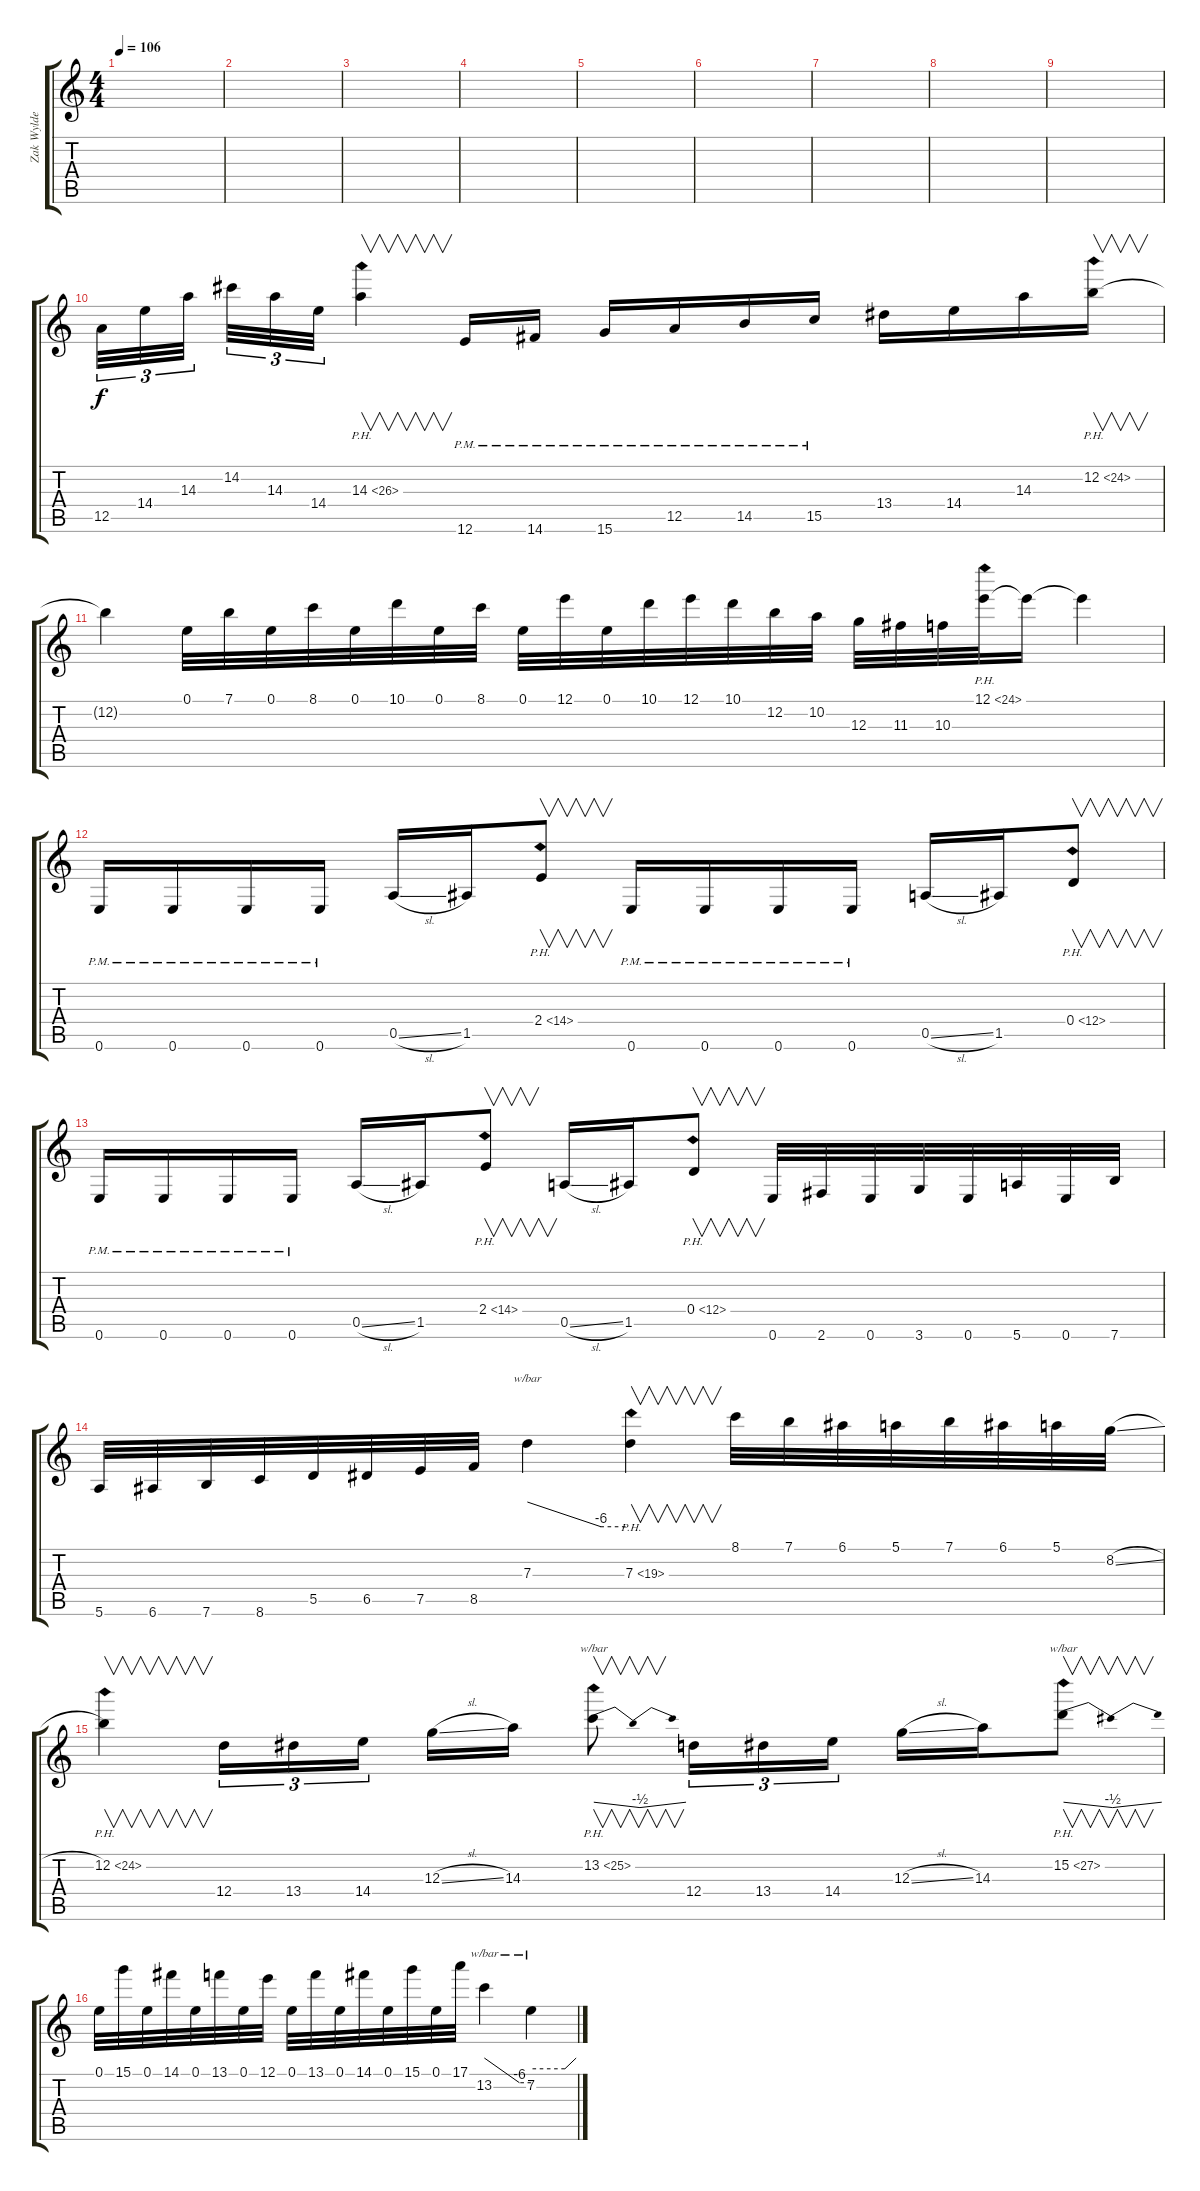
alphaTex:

\track ("Zak Wylde" "Zak Wylde") {instrument distortionguitar}
\staff {score tabs}
\tuning (E4 B3 G3 D3 A2 E2) {hide}
\ts (4 4)
\tempo 106
\clef g2
\ks c
|
|
|
|
|
|
|
|
|
12.5.32{tu (3 2)} 14.4.32{tu (3 2)} 14.3.32{tu (3 2) beam splitsecondary} 14.2.32{tu (3 2)} 14.3.32{tu (3 2)} 14.4.32{tu (3 2)} 14.3{ph 12}.4{v} 12.6{pm}.16 14.6{pm}.16 15.6{pm}.16 12.5{pm}.16 14.5{pm}.16 15.5{pm}.16 13.4.16 14.4.16 14.3.16 12.2{ph 12}.16{v} |
12.2{t}.4 0.1.32 7.1.32 0.1.32 8.1.32 0.1.32 10.1.32 0.1.32 8.1.32 0.1.32 12.1.32 0.1.32 10.1.32 12.1.32 10.1.32 12.2.32 10.2.32 12.3.32 11.3.32 10.3.32 12.1{ph 12}.32 12.1{t}.16 12.1{t}.4 |
0.6{pm}.16 0.6{pm}.16 0.6{pm}.16 0.6{pm}.16 0.5{sl}.16 1.5.16 2.4{ph 12}.8{v} 0.6{pm}.16 0.6{pm}.16 0.6{pm}.16 0.6{pm}.16 0.5{sl}.16 1.5.16 0.4{ph 12}.8{v} |
0.6{pm}.16 0.6{pm}.16 0.6{pm}.16 0.6{pm}.16 0.5{sl}.16 1.5.16 2.4{ph 12}.8{v} 0.5{sl}.16 1.5.16 0.4{ph 12}.8{v} 0.6.32 2.6.32 0.6.32 3.6.32 0.6.32 5.6.32 0.6.32 7.6.32 |
5.6.32 6.6.32 7.6.32 8.6.32 5.5.32 6.5.32 7.5.32 8.5.32 7.3.4{tbe (custom default 0 0 45 -24 60 -24)} 7.3{ph 12}.4{v} 8.1.32 7.1.32 6.1.32 5.1.32 7.1.32 6.1.32 5.1.32 8.2{sl}.32 |
12.2{ph 12}.4{v} 12.4.16{tu (3 2)} 13.4.16{tu (3 2)} 14.4.16{tu (3 2) beam splitsecondary} 12.3{sl}.16 14.3.16 13.2{ph 12}.8{v tbe (dip default 0 0 30 -2 60 0)} 12.4.16{tu (3 2)} 13.4.16{tu (3 2)} 14.4.16{tu (3 2)} 12.3{sl}.16 14.3.16 15.2{ph 12}.8{v tbe (dip default 0 0 30 -2 60 0)} |
0.1.32 15.1.32 0.1.32 14.1.32 0.1.32 13.1.32 0.1.32 12.1.32 0.1.32 13.1.32 0.1.32 14.1.32 0.1.32 15.1.32 0.1.32 17.1.32 13.2.4{tbe (custom default 0 0 45 -24 60 -24)} 7.2.4{tbe (custom default 0 -4 45 -4 60 0)}
